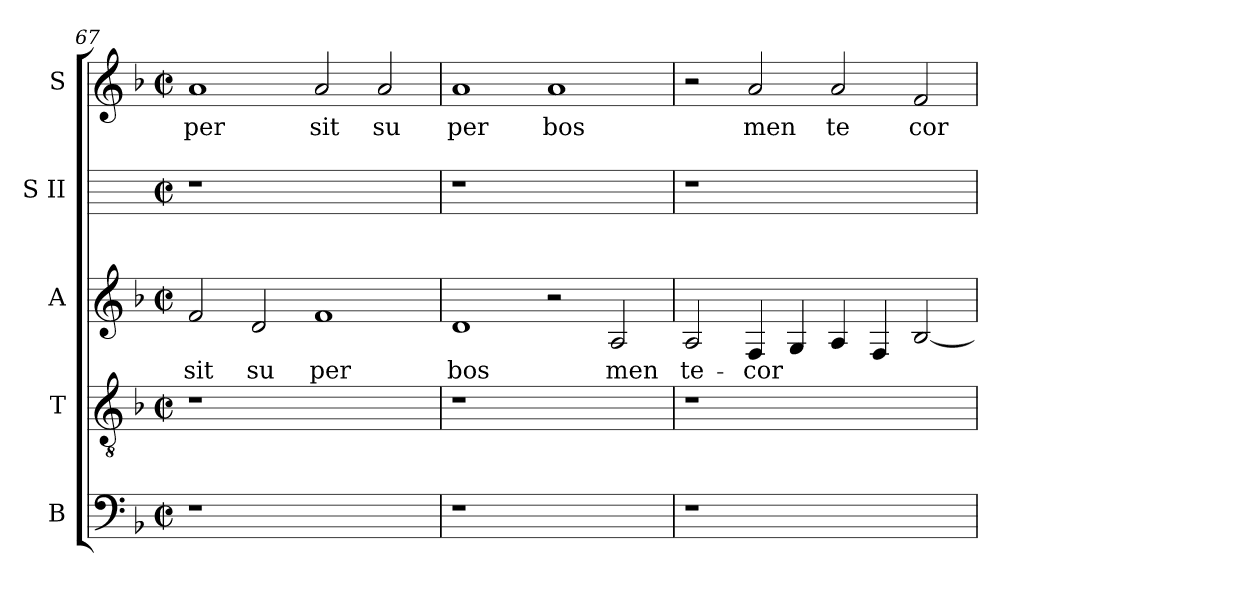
**kern	**kern	**kern	**text	**kern	**kern	**text
*part5	*part4	*part3	*part3	*part2	*part1	*part1
*staff5	*staff4	*staff3	*staff3	*staff2	*staff1	*staff1
*I"B	*I"T	*I"A	*	*I"S II	*I"S	*
*I'B	*I'T	*I'A	*	*	*I'S	*
*clefF4	*clefGv2	*clefG2	*	*	*clefG2	*
*k[b-]	*k[b-]	*k[b-]	*	*k[]	*k[b-]	*
*F:	*F:	*F:	*	*C:	*F:	*
*M2/2	*M2/2	*M2/2	*	*M2/2	*M2/2	*
*met(c|)	*met(c|)	*met(c|)	*	*met(c|)	*met(c|)	*
=67	=67	=67	=67	=67	=67	=67
!	!	!	!LO:LY:b:cj	!	!	!LO:LY:b:cj
1r	1r	2f/	sit	1r	1a	per
!	!	!	!LO:LY:b:cj	!	!	!
.	.	2d/	su	.	.	.
!	!	!	!LO:LY:b:cj	!	!	!LO:LY:b:cj
1ryy	1ryy	1f	per	1ryy	2a/	sit
!	!	!	!	!	!	!LO:LY:b:cj
.	.	.	.	.	2a/	su
=68	=68	=68	=68	=68	=68	=68
!	!	!	!LO:LY:b:cj	!	!	!LO:LY:b:cj
1r	1r	1d	bos	1r	1a	per
!	!	!	!	!	!	!LO:LY:b:cj
1ryy	1ryy	2r	.	1ryy	1a	bos
!	!	!	!LO:LY:b:cj	!	!	!
.	.	2A/	men	.	.	.
=69	=69	=69	=69	=69	=69	=69
!	!	!	!LO:LY:b:cj	!	!	!
1r	1r	2A/	te-	1r	2r	.
!	!	!	!LO:LY:b:cj	!	!	!LO:LY:b:cj
.	.	4F/	-cor	.	2a/	men
!	!	!	!LO:LY:b:cj	!	!	!
.	.	4G/	.	.	.	.
!	!	!	!LO:LY:b:cj	!	!	!LO:LY:b:cj
1ryy	1ryy	4A/	.	1ryy	2a/	te
!	!	!	!LO:LY:b:cj	!	!	!
.	.	4F/	.	.	.	.
!	!	!	!LO:LY:b:cj	!	!	!LO:LY:b:cj
.	.	[<2B-/	.	.	2f/	cor
=	=	=	=	=	=	=
*-	*-	*-	*-	*-	*-	*-
